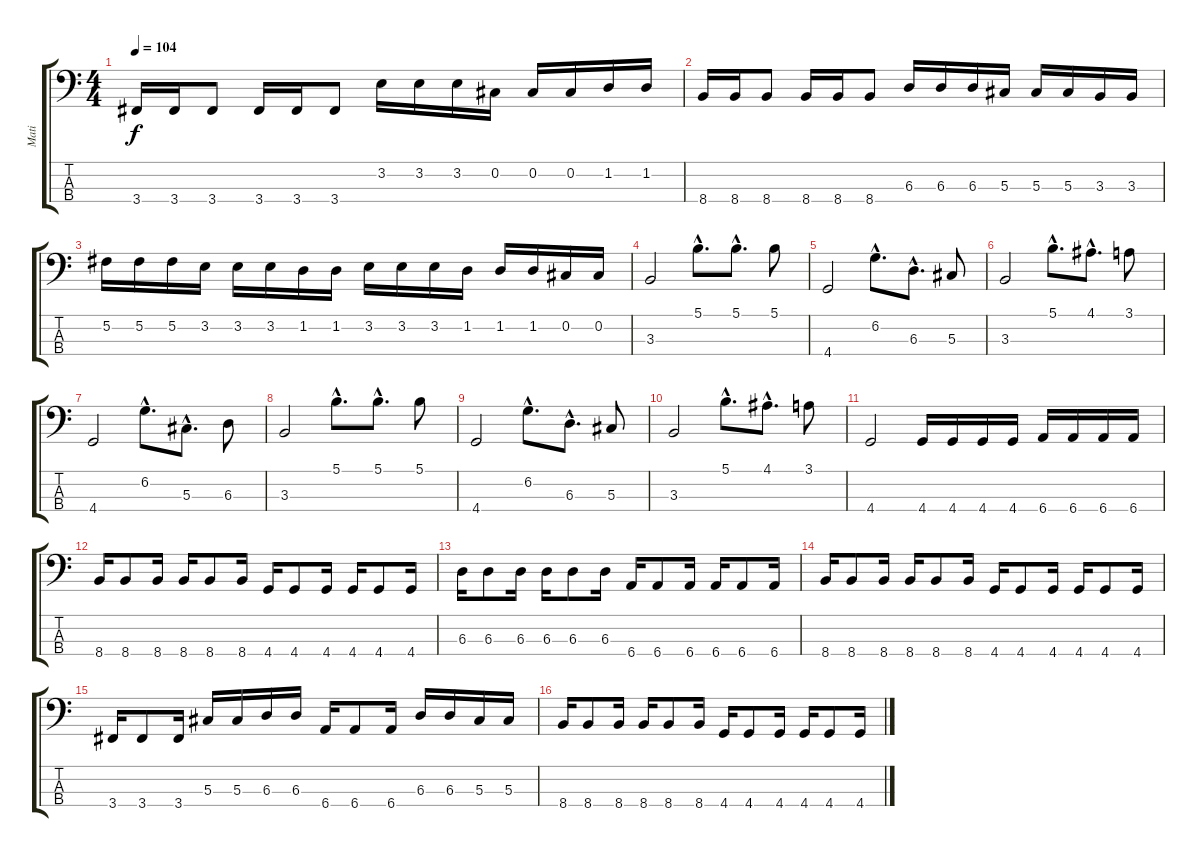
\track ("Mati" "Mati") {instrument slapbass2}
\staff {score tabs}
\tuning (Gb2 Db2 Ab1 Eb1) {hide}
\ts (4 4)
\tempo 104
\clef f4
\ks c
3.4.16{dy f} 3.4.16 3.4.8 3.4.16 3.4.16 3.4.8 3.2.16 3.2.16 3.2.16 0.2.16 0.2.16 0.2.16 1.2.16 1.2.16 |
8.4.16 8.4.16 8.4.8 8.4.16 8.4.16 8.4.8 6.3.16 6.3.16 6.3.16 5.3.16 5.3.16 5.3.16 3.3.16 3.3.16 |
5.2.16 5.2.16 5.2.16 3.2.16 3.2.16 3.2.16 1.2.16 1.2.16 3.2.16 3.2.16 3.2.16 1.2.16 1.2.16 1.2.16 0.2.16 0.2.16 |
3.3.2 5.1{hac}.8{d} 5.1{hac}.8{d} 5.1.8 |
4.4.2 6.2{hac}.8{d} 6.3{hac}.8{d} 5.3.8 |
3.3.2 5.1{hac}.8{d} 4.1{hac}.8{d} 3.1.8 |
4.4.2 6.2{hac}.8{d} 5.3{hac}.8{d} 6.3.8 |
3.3.2 5.1{hac}.8{d} 5.1{hac}.8{d} 5.1.8 |
4.4.2 6.2{hac}.8{d} 6.3{hac}.8{d} 5.3.8 |
3.3.2 5.1{hac}.8{d} 4.1{hac}.8{d} 3.1.8 |
4.4.2 4.4.16 4.4.16 4.4.16 4.4.16 6.4.16 6.4.16 6.4.16 6.4.16 |
8.4.16 8.4.8 8.4.16 8.4.16 8.4.8 8.4.16 4.4.16 4.4.8 4.4.16 4.4.16 4.4.8 4.4.16 |
6.3.16 6.3.8 6.3.16 6.3.16 6.3.8 6.3.16 6.4.16 6.4.8 6.4.16 6.4.16 6.4.8 6.4.16 |
8.4.16 8.4.8 8.4.16 8.4.16 8.4.8 8.4.16 4.4.16 4.4.8 4.4.16 4.4.16 4.4.8 4.4.16 |
3.4.16 3.4.8 3.4.16 5.3.16 5.3.16 6.3.16 6.3.16 6.4.16 6.4.8 6.4.16 6.3.16 6.3.16 5.3.16 5.3.16 |
8.4.16 8.4.8 8.4.16 8.4.16 8.4.8 8.4.16 4.4.16 4.4.8 4.4.16 4.4.16 4.4.8 4.4.16
